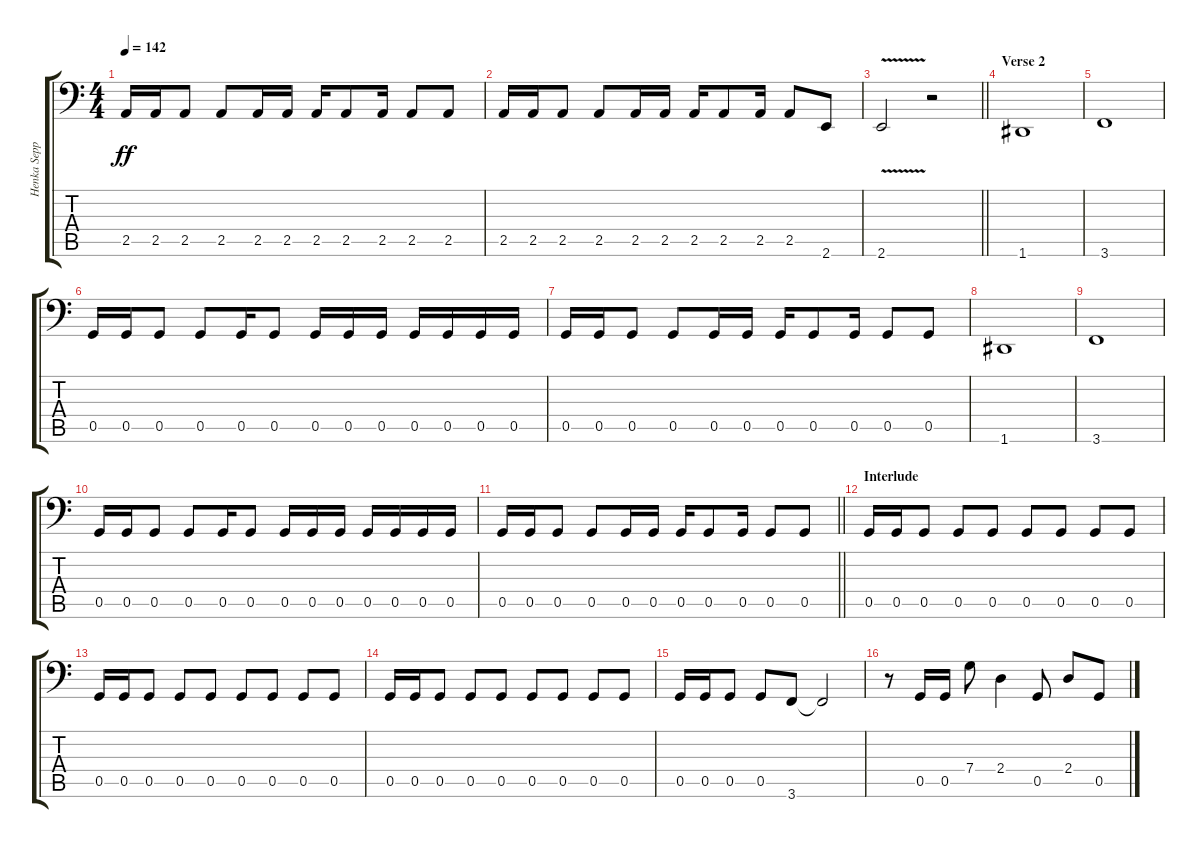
\track ("Henka Sepp鋖a" "Henka Sepp") {instrument electricbasspick}
\staff {score tabs}
\tuning (D3 A2 F2 C2 G1 D1) {hide}
\ts (4 4)
\tempo 142
\clef f4
\ks c
2.5.16{dy ff} 2.5.16 2.5.8 2.5.8 2.5.16 2.5.16 2.5.16 2.5.8 2.5.16 2.5.8 2.5.8 |
2.5.16 2.5.16 2.5.8 2.5.8 2.5.16 2.5.16 2.5.16 2.5.8 2.5.16 2.5.8 2.6.8 |
\barLineRight lightlight
2.6{v}.2 r.2 |
\section ("" "Verse 2")
1.6.1 |
3.6.1 |
0.5.16 0.5.16 0.5.8 0.5.8 0.5.16 0.5.8 0.5.16 0.5.16 0.5.16 0.5.16 0.5.16 0.5.16 0.5.16 |
0.5.16 0.5.16 0.5.8 0.5.8 0.5.16 0.5.16 0.5.16 0.5.8 0.5.16 0.5.8 0.5.8 |
1.6.1 |
3.6.1 |
0.5.16 0.5.16 0.5.8 0.5.8 0.5.16 0.5.8 0.5.16 0.5.16 0.5.16 0.5.16 0.5.16 0.5.16 0.5.16 |
\barLineRight lightlight
0.5.16 0.5.16 0.5.8 0.5.8 0.5.16 0.5.16 0.5.16 0.5.8 0.5.16 0.5.8 0.5.8 |
\section ("" "Interlude")
0.5.16 0.5.16 0.5.8 0.5.8 0.5.8 0.5.8 0.5.8 0.5.8 0.5.8 |
0.5.16 0.5.16 0.5.8 0.5.8 0.5.8 0.5.8 0.5.8 0.5.8 0.5.8 |
0.5.16 0.5.16 0.5.8 0.5.8 0.5.8 0.5.8 0.5.8 0.5.8 0.5.8 |
0.5.16 0.5.16 0.5.8 0.5.8 3.6.8 3.6{t}.2 |
r.8 0.5.16 0.5.16 7.4.8 2.4.4 0.5.8 2.4.8 0.5.8
